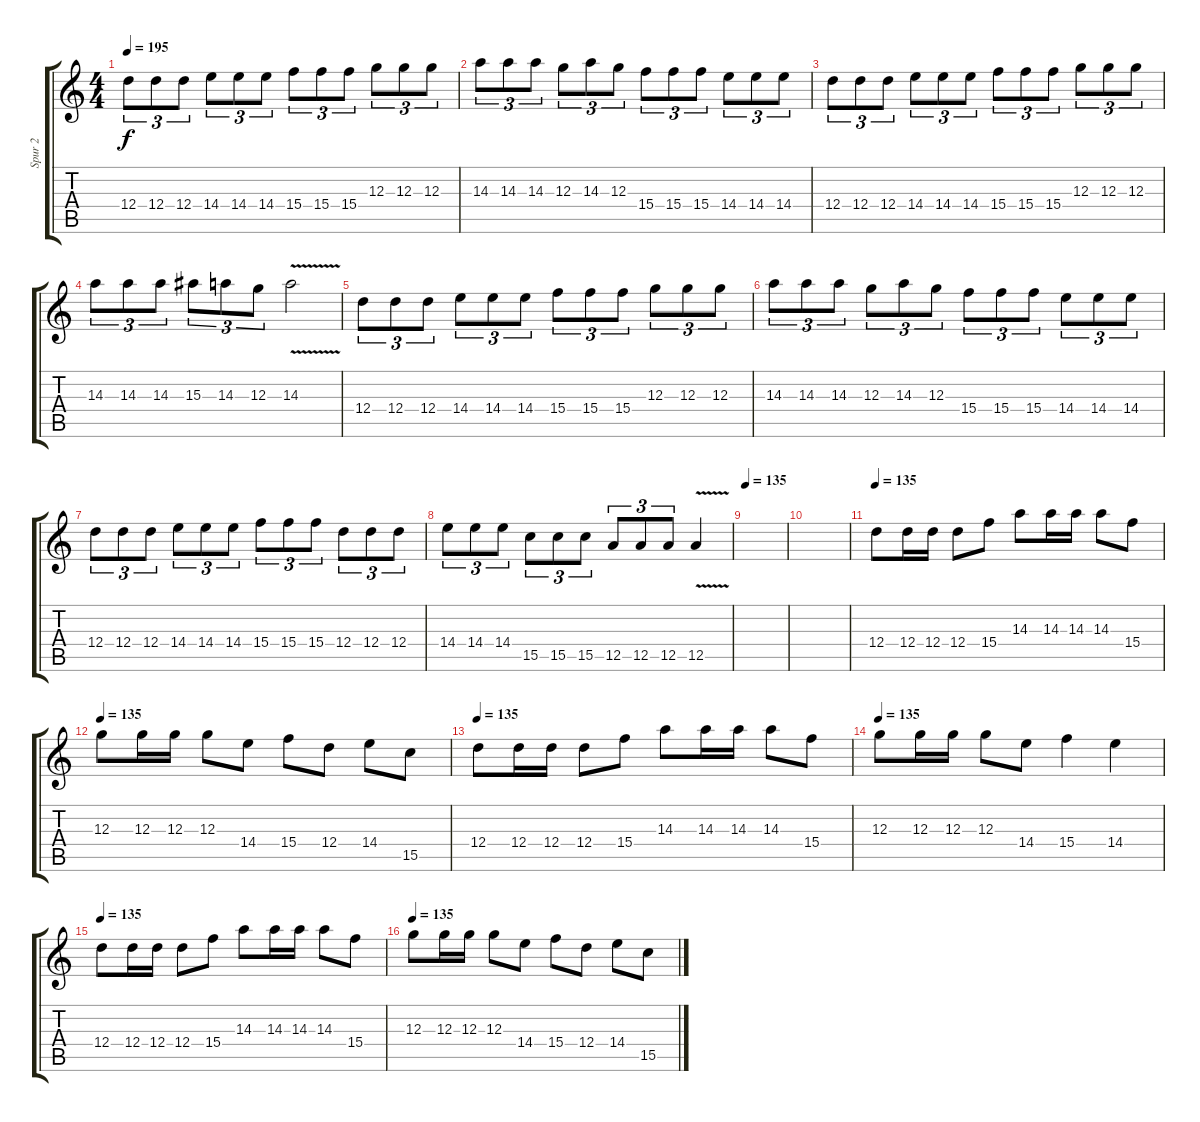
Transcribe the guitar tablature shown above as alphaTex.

\track ("Spur 2" "Spur 2") {instrument distortionguitar}
\staff {score tabs}
\tuning (E4 B3 G3 D3 A2 E2) {hide}
\ts (4 4)
\tempo 195
\clef g2
\ks c
12.4.8{tu (3 2) dy f} 12.4.8{tu (3 2)} 12.4.8{tu (3 2)} 14.4.8{tu (3 2)} 14.4.8{tu (3 2)} 14.4.8{tu (3 2)} 15.4.8{tu (3 2)} 15.4.8{tu (3 2)} 15.4.8{tu (3 2)} 12.3.8{tu (3 2)} 12.3.8{tu (3 2)} 12.3.8{tu (3 2)} |
14.3.8{tu (3 2)} 14.3.8{tu (3 2)} 14.3.8{tu (3 2)} 12.3.8{tu (3 2)} 14.3.8{tu (3 2)} 12.3.8{tu (3 2)} 15.4.8{tu (3 2)} 15.4.8{tu (3 2)} 15.4.8{tu (3 2)} 14.4.8{tu (3 2)} 14.4.8{tu (3 2)} 14.4.8{tu (3 2)} |
12.4.8{tu (3 2)} 12.4.8{tu (3 2)} 12.4.8{tu (3 2)} 14.4.8{tu (3 2)} 14.4.8{tu (3 2)} 14.4.8{tu (3 2)} 15.4.8{tu (3 2)} 15.4.8{tu (3 2)} 15.4.8{tu (3 2)} 12.3.8{tu (3 2)} 12.3.8{tu (3 2)} 12.3.8{tu (3 2)} |
14.3.8{tu (3 2)} 14.3.8{tu (3 2)} 14.3.8{tu (3 2)} 15.3.8{tu (3 2)} 14.3.8{tu (3 2)} 12.3.8{tu (3 2)} 14.3{v}.2 |
12.4.8{tu (3 2)} 12.4.8{tu (3 2)} 12.4.8{tu (3 2)} 14.4.8{tu (3 2)} 14.4.8{tu (3 2)} 14.4.8{tu (3 2)} 15.4.8{tu (3 2)} 15.4.8{tu (3 2)} 15.4.8{tu (3 2)} 12.3.8{tu (3 2)} 12.3.8{tu (3 2)} 12.3.8{tu (3 2)} |
14.3.8{tu (3 2)} 14.3.8{tu (3 2)} 14.3.8{tu (3 2)} 12.3.8{tu (3 2)} 14.3.8{tu (3 2)} 12.3.8{tu (3 2)} 15.4.8{tu (3 2)} 15.4.8{tu (3 2)} 15.4.8{tu (3 2)} 14.4.8{tu (3 2)} 14.4.8{tu (3 2)} 14.4.8{tu (3 2)} |
12.4.8{tu (3 2)} 12.4.8{tu (3 2)} 12.4.8{tu (3 2)} 14.4.8{tu (3 2)} 14.4.8{tu (3 2)} 14.4.8{tu (3 2)} 15.4.8{tu (3 2)} 15.4.8{tu (3 2)} 15.4.8{tu (3 2)} 12.4.8{tu (3 2)} 12.4.8{tu (3 2)} 12.4.8{tu (3 2)} |
14.4.8{tu (3 2)} 14.4.8{tu (3 2)} 14.4.8{tu (3 2)} 15.5.8{tu (3 2)} 15.5.8{tu (3 2)} 15.5.8{tu (3 2)} 12.5.8{tu (3 2)} 12.5.8{tu (3 2)} 12.5.8{tu (3 2)} 12.5{v}.4 |
\tempo 135
|
|
\tempo 135
12.4.8 12.4.16 12.4.16 12.4.8 15.4.8 14.3.8 14.3.16 14.3.16 14.3.8 15.4.8 |
\tempo 135
12.3.8 12.3.16 12.3.16 12.3.8 14.4.8 15.4.8 12.4.8 14.4.8 15.5.8 |
\tempo 135
12.4.8 12.4.16 12.4.16 12.4.8 15.4.8 14.3.8 14.3.16 14.3.16 14.3.8 15.4.8 |
\tempo 135
12.3.8 12.3.16 12.3.16 12.3.8 14.4.8 15.4.4 14.4.4 |
\tempo 135
12.4.8 12.4.16 12.4.16 12.4.8 15.4.8 14.3.8 14.3.16 14.3.16 14.3.8 15.4.8 |
\tempo 135
12.3.8 12.3.16 12.3.16 12.3.8 14.4.8 15.4.8 12.4.8 14.4.8 15.5.8
